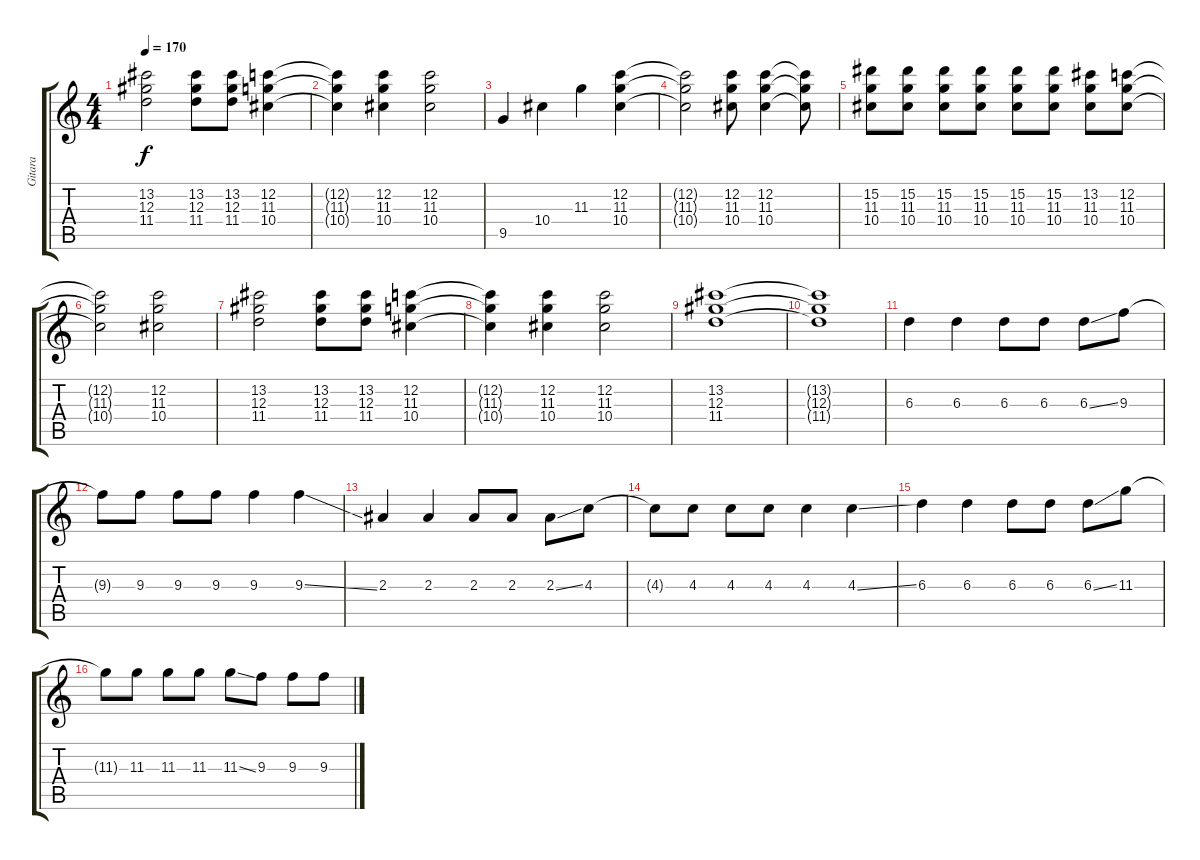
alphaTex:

\track ("Gitara" "Gitara") {instrument electricguitarclean}
\staff {score tabs}
\tuning (C4 C4 Ab3 Eb3 Bb2 F2) {hide}
\ts (4 4)
\tempo 170
\clef g2
\ks c
(13.2 12.3 11.4).2{dy f} (13.2 12.3 11.4).8 (13.2 12.3 11.4).8 (12.2 11.3 10.4).4 |
(12.2{t} 11.3{t} 10.4{t}).4 (12.2 11.3 10.4).4 (12.2 11.3 10.4).2 |
9.5.4 10.4.4 11.3.4 (12.2 11.3 10.4).4 |
(12.2{t} 11.3{t} 10.4{t}).2 (12.2 11.3 10.4).8 (12.2 11.3 10.4).4 (12.2{t} 11.3{t} 10.4{t}).8 |
(15.2 11.3 10.4).8 (15.2 11.3 10.4).8 (15.2 11.3 10.4).8 (15.2 11.3 10.4).8 (15.2 11.3 10.4).8 (15.2 11.3 10.4).8 (13.2 11.3 10.4).8 (12.2 11.3 10.4).8 |
(12.2{t} 11.3{t} 10.4{t}).2 (12.2 11.3 10.4).2 |
(13.2 12.3 11.4).2 (13.2 12.3 11.4).8 (13.2 12.3 11.4).8 (12.2 11.3 10.4).4 |
(12.2{t} 11.3{t} 10.4{t}).4 (12.2 11.3 10.4).4 (12.2 11.3 10.4).2 |
(13.2 12.3 11.4).1 |
(13.2{t} 12.3{t} 11.4{t}).1 |
6.3.4{instrument distortionguitar} 6.3.4 6.3.8 6.3.8 6.3{ss}.8 9.3.8 |
9.3{t}.8 9.3.8 9.3.8 9.3.8 9.3.4 9.3{ss}.4 |
2.3.4 2.3.4 2.3.8 2.3.8 2.3{ss}.8 4.3.8 |
4.3{t}.8 4.3.8 4.3.8 4.3.8 4.3.4 4.3{ss}.4 |
6.3.4 6.3.4 6.3.8 6.3.8 6.3{ss}.8 11.3.8 |
11.3{t}.8 11.3.8 11.3.8 11.3.8 11.3{ss}.8 9.3.8 9.3.8 9.3{ss}.8
